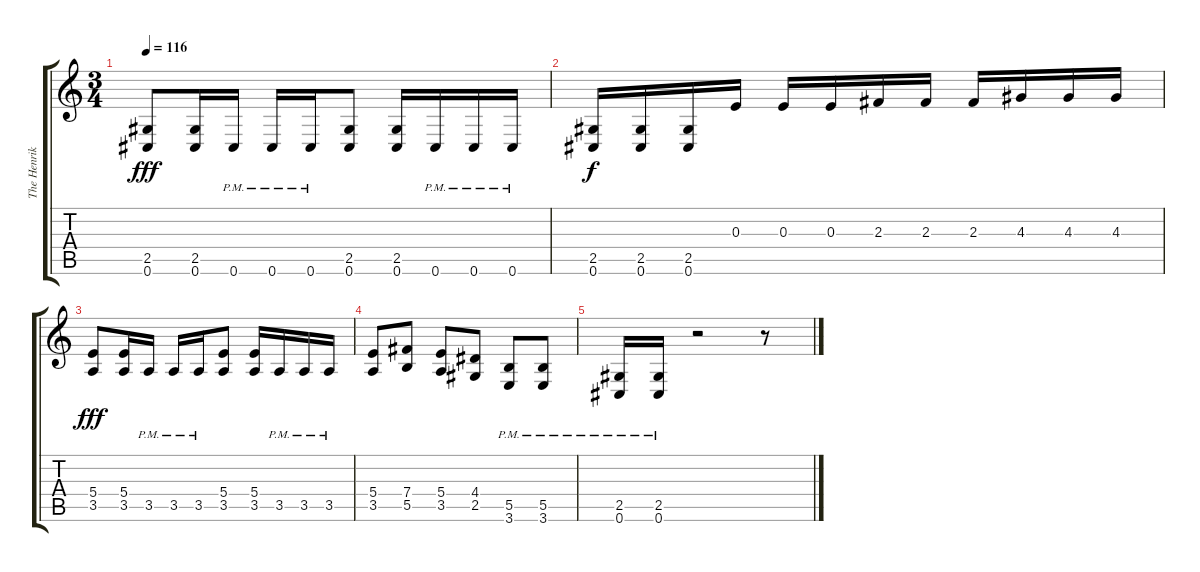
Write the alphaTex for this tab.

\track ("The Henriksson" "The Henrik") {instrument distortionguitar}
\staff {score tabs}
\tuning (Db4 Ab3 E3 B2 Gb2 Db2) {hide}
\ts (3 4)
\tempo 116
\clef g2
\ks c
(2.5 0.6).8{dy fff} (2.5 0.6).16 0.6{pm}.16 0.6{pm}.16 0.6{pm}.16 (2.5 0.6).8 (2.5 0.6).16 0.6{pm}.16 0.6{pm}.16 0.6{pm}.16 |
(2.5 0.6).16{dy f} (2.5 0.6).16 (2.5 0.6).16 0.3.16 0.3.16 0.3.16 2.3.16 2.3.16 2.3.16 4.3.16 4.3.16 4.3.16 |
(5.4 3.5).8{dy fff} (5.4 3.5).16 3.5{pm}.16 3.5{pm}.16 3.5{pm}.16 (5.4 3.5).8 (5.4 3.5).16 3.5{pm}.16 3.5{pm}.16 3.5{pm}.16 |
(5.4 3.5).8 (7.4 5.5).8 (5.4 3.5).8 (4.4 2.5).8 (5.5{pm} 3.6{pm}).8 (5.5{pm} 3.6{pm}).8 |
(2.5{pm} 0.6{pm}).16 (2.5{pm} 0.6{pm}).16 r.2 r.8
